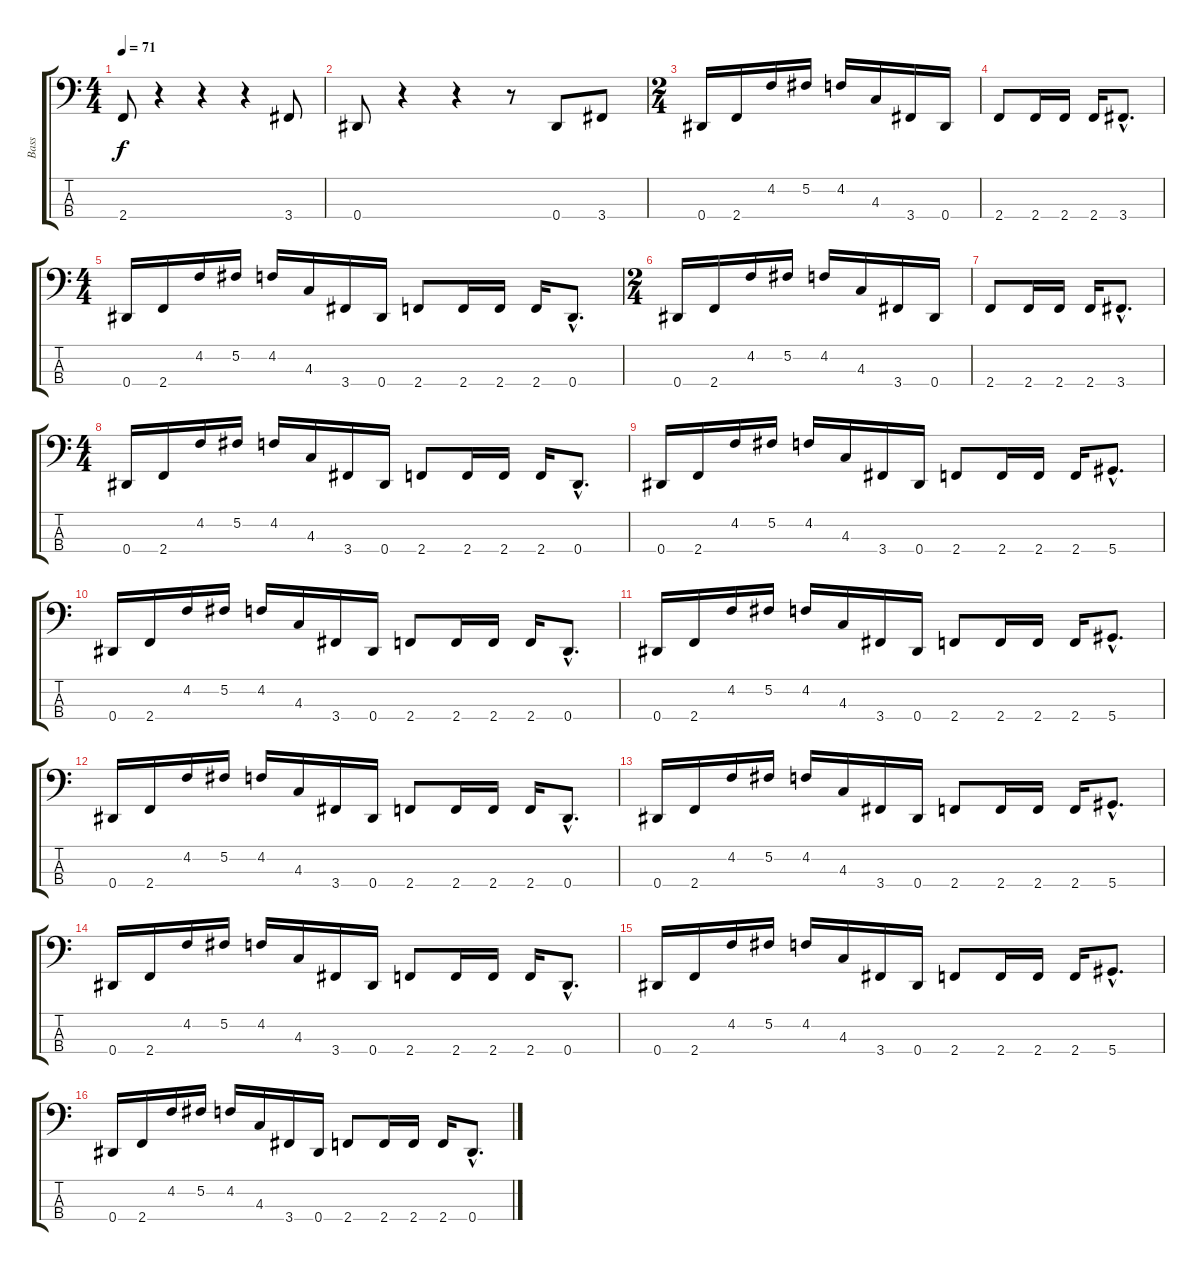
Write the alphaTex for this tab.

\track ("Bass" "Bass") {instrument electricbasspick}
\staff {score tabs}
\tuning (Gb2 Db2 Ab1 Eb1) {hide}
\ts (4 4)
\tempo 71
\clef f4
\ks c
2.4.8{dy f} r.4 r.4 r.4 3.4.8 |
0.4.8 r.4 r.4 r.8 0.4.8 3.4.8 |
\ts (2 4)
0.4.16 2.4.16 4.2.16 5.2.16 4.2.16 4.3.16 3.4.16 0.4.16 |
2.4.8 2.4.16 2.4.16 2.4.16 3.4{hac}.8{d} |
\ts (4 4)
0.4.16 2.4.16 4.2.16 5.2.16 4.2.16 4.3.16 3.4.16 0.4.16 2.4.8 2.4.16 2.4.16 2.4.16 0.4{hac}.8{d} |
\ts (2 4)
0.4.16 2.4.16 4.2.16 5.2.16 4.2.16 4.3.16 3.4.16 0.4.16 |
2.4.8 2.4.16 2.4.16 2.4.16 3.4{hac}.8{d} |
\ts (4 4)
0.4.16 2.4.16 4.2.16 5.2.16 4.2.16 4.3.16 3.4.16 0.4.16 2.4.8 2.4.16 2.4.16 2.4.16 0.4{hac}.8{d} |
0.4.16 2.4.16 4.2.16 5.2.16 4.2.16 4.3.16 3.4.16 0.4.16 2.4.8 2.4.16 2.4.16 2.4.16 5.4{hac}.8{d} |
0.4.16 2.4.16 4.2.16 5.2.16 4.2.16 4.3.16 3.4.16 0.4.16 2.4.8 2.4.16 2.4.16 2.4.16 0.4{hac}.8{d} |
0.4.16 2.4.16 4.2.16 5.2.16 4.2.16 4.3.16 3.4.16 0.4.16 2.4.8 2.4.16 2.4.16 2.4.16 5.4{hac}.8{d} |
0.4.16 2.4.16 4.2.16 5.2.16 4.2.16 4.3.16 3.4.16 0.4.16 2.4.8 2.4.16 2.4.16 2.4.16 0.4{hac}.8{d} |
0.4.16 2.4.16 4.2.16 5.2.16 4.2.16 4.3.16 3.4.16 0.4.16 2.4.8 2.4.16 2.4.16 2.4.16 5.4{hac}.8{d} |
0.4.16 2.4.16 4.2.16 5.2.16 4.2.16 4.3.16 3.4.16 0.4.16 2.4.8 2.4.16 2.4.16 2.4.16 0.4{hac}.8{d} |
0.4.16 2.4.16 4.2.16 5.2.16 4.2.16 4.3.16 3.4.16 0.4.16 2.4.8 2.4.16 2.4.16 2.4.16 5.4{hac}.8{d} |
0.4.16 2.4.16 4.2.16 5.2.16 4.2.16 4.3.16 3.4.16 0.4.16 2.4.8 2.4.16 2.4.16 2.4.16 0.4{hac}.8{d}
